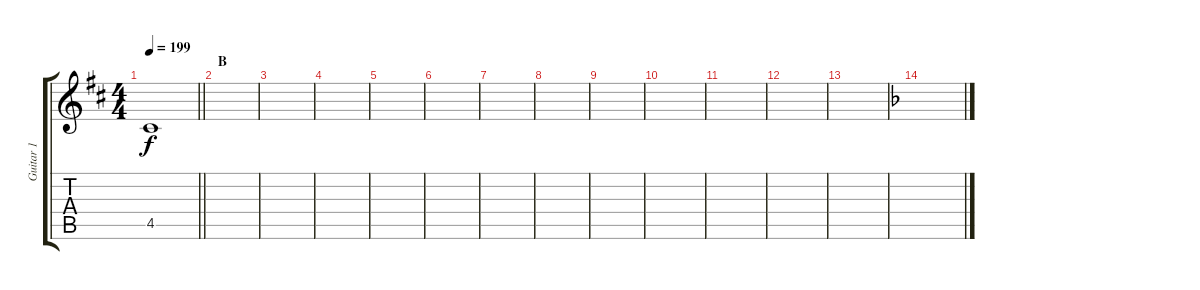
\track ("Guitar 1" "Guitar 1") {instrument distortionguitar}
\staff {score tabs}
\tuning (E4 B3 G3 D3 A2 E2) {hide}
\ts (4 4)
\tempo 199
\clef g2
\barLineRight lightlight
\ks d
4.5{t}.1{dy f} |
\section ("" "B")
|
|
|
|
|
|
|
|
|
|
|
|
\ks f
